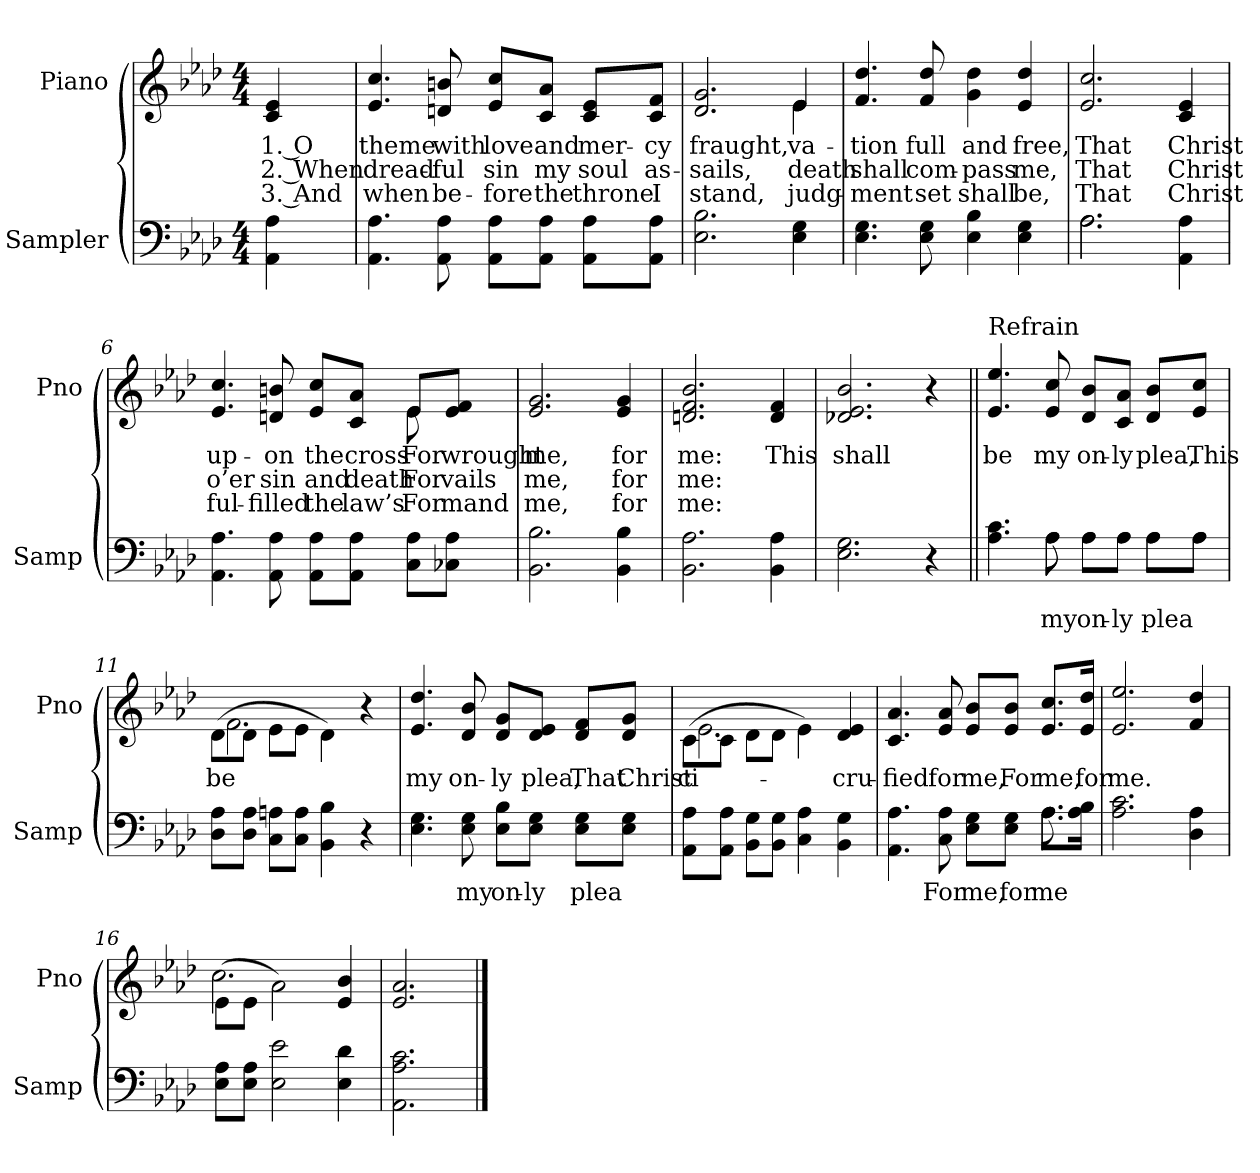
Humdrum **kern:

**kern	**text	**kern	**text	**text	**text
*part2	*part2	*part1	*part1	*part1	*part1
*staff2	*staff2	*staff1	*staff1	*staff1	*staff1
*I"Sampler	*	*I"Piano	*	*	*
*I'Samp	*	*I'Pno	*	*	*
*clefF4	*	*clefG2	*	*	*
*k[b-e-a-d-]	*	*k[b-e-a-d-]	*	*	*
*A-:	*	*A-:	*	*	*
*M4/4	*	*M4/4	*	*	*
=1	=1	=1	=1	=1	=1
4AA- 4A-	.	4c 4e-	1. O	2. When	3. And
=2	=2	=2	=2	=2	=2
4.AA- 4.A-	.	4.e- 4.cc	theme	dread-	when
8AA- 8A-	.	8dn 8bn	with	-ful	be-
8AA-\ 8A-\L	.	8e-/ 8cc/L	love	sin	-fore
8AA-\ 8A-\J	.	8c/ 8a-/J	and	my	the
8AA-\ 8A-\L	.	8c/ 8e-/L	mer-	soul	throne
8AA-\ 8A-\J	.	8c/ 8f/J	-cy	as-	I
=3	=3	=3	=3	=3	=3
*	*	*^	*	*	*
2.E- 2.B-	.	2.d- 2.g	2.ryy	fraught,	-sails,	stand,
4E- 4G	.	4e-/	4e-	-va-	death	judg-
*	*	*v	*v	*	*	*
=4	=4	=4	=4	=4	=4
4.E- 4.G	.	4.f 4.dd-	-tion	shall	-ment
8E- 8G	.	8f 8dd-	full	com-	set
4E- 4B-	.	4g 4dd-	and	-pass	shall
4E- 4G	.	4e- 4dd-	free,	me,	be,
=5	=5	=5	=5	=5	=5
*^	*	*	*	*	*
2.A-\	2.A-	.	2.e- 2.cc	That	That	That
4AA- 4A-	4ryy	.	4c 4e-	Christ	Christ	Christ
*v	*v	*	*	*	*	*
=6	=6	=6	=6	=6	=6
*	*	*^	*	*	*
4.AA- 4.A-	.	4.e- 4.cc	2.ryy	up-	o’er	ful-
8AA- 8A-	.	8dn 8bn	.	-on	sin	-filled
8AA-\ 8A-\L	.	8e-/ 8cc/L	.	the	and	the
8AA-\ 8A-\J	.	8c/ 8a-/J	.	cross	death	law’s
8C\ 8A-\L	.	8e-/L	8e-	For	For	For
8C-X\ 8A-\J	.	8e-/ 8f/J	8ryy	wrought	-vails	-mand
*	*	*v	*v	*	*	*
=7	=7	=7	=7	=7	=7
2.BB- 2.B-	.	2.e- 2.g	me,	me,	me,
4BB- 4B-	.	4e- 4g	for	for	for
=8	=8	=8	=8	=8	=8
2.BB- 2.A-	.	2.dn 2.f 2.b-	me:	me:	me:
4BB- 4A-	.	4d 4f	This	.	.
=9	=9	=9	=9	=9	=9
2.E- 2.G	.	2.d-X 2.e- 2.b-	shall	.	.
4r	.	4r	.	.	.
=10||	=10||	=10||	=10||	=10||	=10||
*^	*	*	*	*	*
!	!	!	!LO:TX:t=Refrain	!	!	!
4.A- 4.c	4.ryy	.	4.e- 4.ee-	be	.	.
8A-\	8A-	my	8e- 8cc	my	.	.
8A-\L	8A-\L	on-	8d-/ 8b-/L	on-	.	.
8A-\J	8A-\J	-ly	8c/ 8a-/J	-ly	.	.
8A-\L	8A-\L	plea	8d-/ 8b-/L	plea,	.	.
8A-\J	8A-\J	.	8e-/ 8cc/J	This	.	.
*v	*v	*	*	*	*	*
=11	=11	=11	=11	=11	=11
*	*	*^	*	*	*
8D-\ 8A-\L	.	(8d-\L	2.f	be	.	.
8D-\ 8A-\J	.	8d-\J	.	.	.	.
8C\ 8An\L	.	8e-\L	.	.	.	.
8C\ 8A\J	.	8e-\J	.	.	.	.
4BB- 4B-	.	4d-\)	.	.	.	.
4r	.	4r	4ryy	.	.	.
*	*	*v	*v	*	*	*
=12	=12	=12	=12	=12	=12
4.E- 4.G	.	4.e- 4.dd-	my	.	.
8E- 8G	my	8d- 8b-	on-	.	.
8E-\ 8B-\L	on-	8d-/ 8g/L	-ly	.	.
8E-\ 8G\J	-ly	8d-/ 8e-/J	plea,	.	.
8E-\ 8G\L	plea	8d-/ 8f/L	That	.	.
8E-\ 8G\J	.	8d-/ 8g/J	Christ	.	.
=13	=13	=13	=13	=13	=13
*	*	*^	*	*	*
8AA-\ 8A-\L	.	(8c\L	2.e-	-ci-	.	.
8AA-\ 8A-\J	.	8c\J	.	.	.	.
8BB-\ 8G\L	.	8d-\L	.	.	.	.
8BB-\ 8G\J	.	8d-\J	.	.	.	.
4C 4A-	.	4e-\)	.	.	.	.
4BB- 4G	.	4d- 4e-	4ryy	cru-	.	.
*	*	*v	*v	*	*	*
=14	=14	=14	=14	=14	=14
*^	*	*	*	*	*
4.AA- 4.A-	2.ryy	.	4.c 4.a-	-fied	.	.
8C 8A-	.	For	8e- 8a-	for	.	.
8E-\ 8G\L	.	me,	8e-/ 8b-/L	me,	.	.
8E-\ 8G\J	.	for	8e-/ 8b-/J	For	.	.
8.A-\L	8.A-	me	8.e-/ 8.cc/L	me,	.	.
16A-\ 16B-\Jk	16ryy	.	16e-/ 16dd-/Jk	for	.	.
*v	*v	*	*	*	*	*
=15	=15	=15	=15	=15	=15
2.A- 2.c	.	2.e- 2.ee-	me.	.	.
4D- 4A-	.	4f 4dd-	.	.	.
=16	=16	=16	=16	=16	=16
*	*	*^	*	*	*
8E-\ 8A-\L	.	(8e-\L	2.cc	.	.	.
8E-\ 8A-\J	.	8e-\J	.	.	.	.
2E- 2e-	.	2a-\)	.	.	.	.
4E- 4d-	.	4e- 4b-	4ryy	.	.	.
*	*	*v	*v	*	*	*
=17	=17	=17	=17	=17	=17
2.AA- 2.A- 2.c	.	2.e- 2.a-	.	.	.
==	==	==	==	==	==
*-	*-	*-	*-	*-	*-
